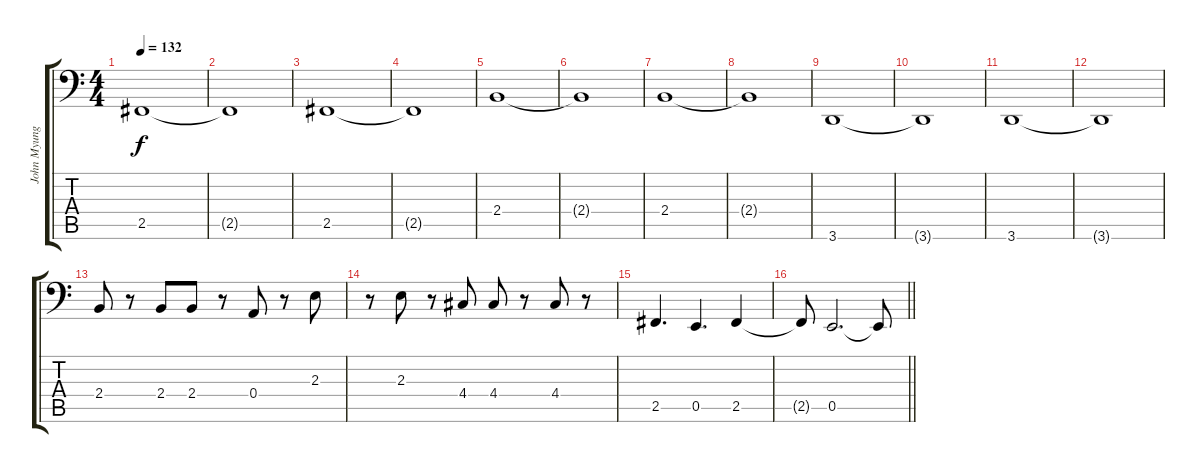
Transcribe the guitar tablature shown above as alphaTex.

\track ("John Myung - Bass" "John Myung") {instrument electricbassfinger}
\staff {score tabs}
\tuning (C3 G2 D2 A1 E1 B0) {hide}
\ts (4 4)
\tempo 132
\clef f4
\ks c
2.5.1{dy f} |
2.5{t}.1 |
2.5.1 |
2.5{t}.1 |
2.4.1 |
2.4{t}.1 |
2.4.1 |
2.4{t}.1 |
3.6.1 |
3.6{t}.1 |
3.6.1 |
3.6{t}.1 |
2.4.8 r.8 2.4.8 2.4.8 r.8 0.4.8 r.8 2.3.8 |
r.8 2.3.8 r.8 4.4.8 4.4.8 r.8 4.4.8 r.8 |
2.5.4{d} 0.5.4{d} 2.5.4 |
\barLineRight lightlight
2.5{t}.8 0.5.2{d} 0.5{t}.8
